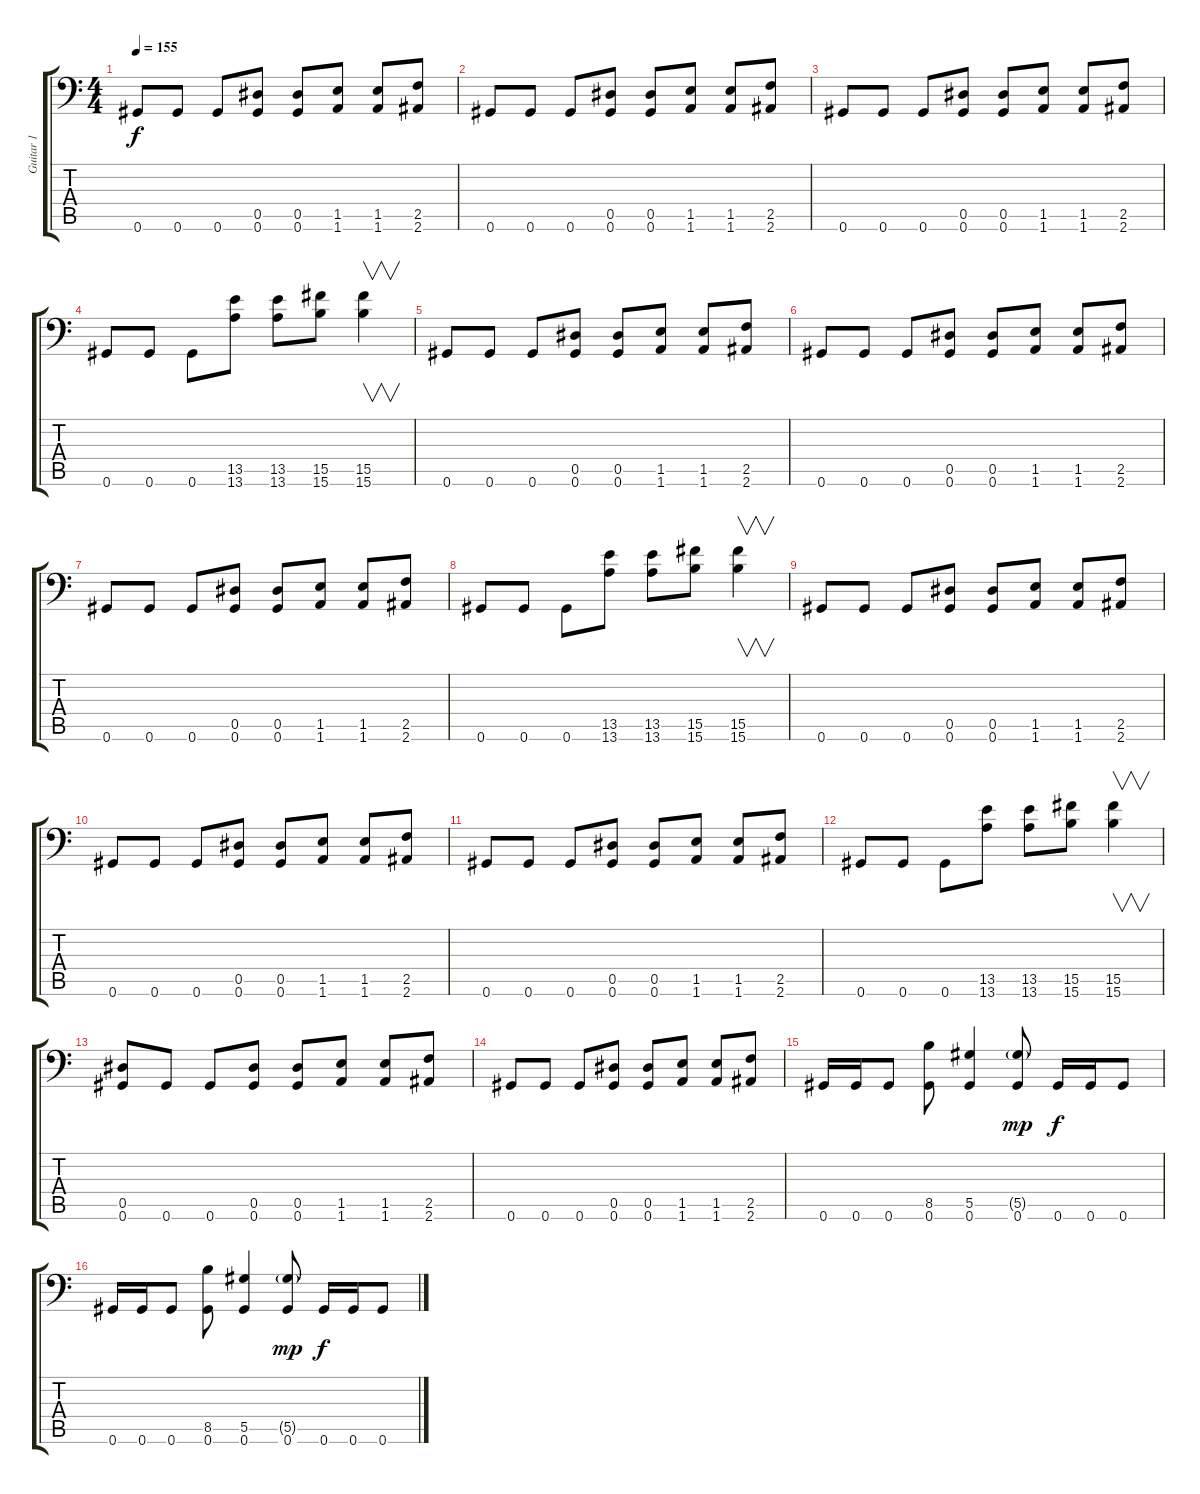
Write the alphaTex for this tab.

\track ("Guitar 1" "Guitar 1") {instrument overdrivenguitar}
\staff {score tabs}
\tuning (Bb3 F3 Db3 Ab2 Eb2 Ab1) {hide}
\ts (4 4)
\tempo 155
\clef f4
\ks c
0.6.8{dy f} 0.6.8 0.6.8 (0.5 0.6).8 (0.5 0.6).8 (1.5 1.6).8 (1.5 1.6).8 (2.5 2.6).8 |
0.6.8 0.6.8 0.6.8 (0.5 0.6).8 (0.5 0.6).8 (1.5 1.6).8 (1.5 1.6).8 (2.5 2.6).8 |
0.6.8 0.6.8 0.6.8 (0.5 0.6).8 (0.5 0.6).8 (1.5 1.6).8 (1.5 1.6).8 (2.5 2.6).8 |
0.6.8 0.6.8 0.6.8 (13.5 13.6).8 (13.5 13.6).8 (15.5 15.6).8 (15.5 15.6).4{v} |
0.6.8 0.6.8 0.6.8 (0.5 0.6).8 (0.5 0.6).8 (1.5 1.6).8 (1.5 1.6).8 (2.5 2.6).8 |
0.6.8 0.6.8 0.6.8 (0.5 0.6).8 (0.5 0.6).8 (1.5 1.6).8 (1.5 1.6).8 (2.5 2.6).8 |
0.6.8 0.6.8 0.6.8 (0.5 0.6).8 (0.5 0.6).8 (1.5 1.6).8 (1.5 1.6).8 (2.5 2.6).8 |
0.6.8 0.6.8 0.6.8 (13.5 13.6).8 (13.5 13.6).8 (15.5 15.6).8 (15.5 15.6).4{v} |
0.6.8 0.6.8 0.6.8 (0.5 0.6).8 (0.5 0.6).8 (1.5 1.6).8 (1.5 1.6).8 (2.5 2.6).8 |
0.6.8 0.6.8 0.6.8 (0.5 0.6).8 (0.5 0.6).8 (1.5 1.6).8 (1.5 1.6).8 (2.5 2.6).8 |
0.6.8 0.6.8 0.6.8 (0.5 0.6).8 (0.5 0.6).8 (1.5 1.6).8 (1.5 1.6).8 (2.5 2.6).8 |
0.6.8 0.6.8 0.6.8 (13.5 13.6).8 (13.5 13.6).8 (15.5 15.6).8 (15.5 15.6).4{v} |
(0.5 0.6).8 0.6.8 0.6.8 (0.5 0.6).8 (0.5 0.6).8 (1.5 1.6).8 (1.5 1.6).8 (2.5 2.6).8 |
0.6.8 0.6.8 0.6.8 (0.5 0.6).8 (0.5 0.6).8 (1.5 1.6).8 (1.5 1.6).8 (2.5 2.6).8 |
0.6.16 0.6.16 0.6.8 (8.5 0.6).8 (5.5 0.6).4 (5.5{g} 0.6).8{dy mp} 0.6.16{dy f} 0.6.16 0.6.8 |
0.6.16 0.6.16 0.6.8 (8.5 0.6).8 (5.5 0.6).4 (5.5{g} 0.6).8{dy mp} 0.6.16{dy f} 0.6.16 0.6.8
